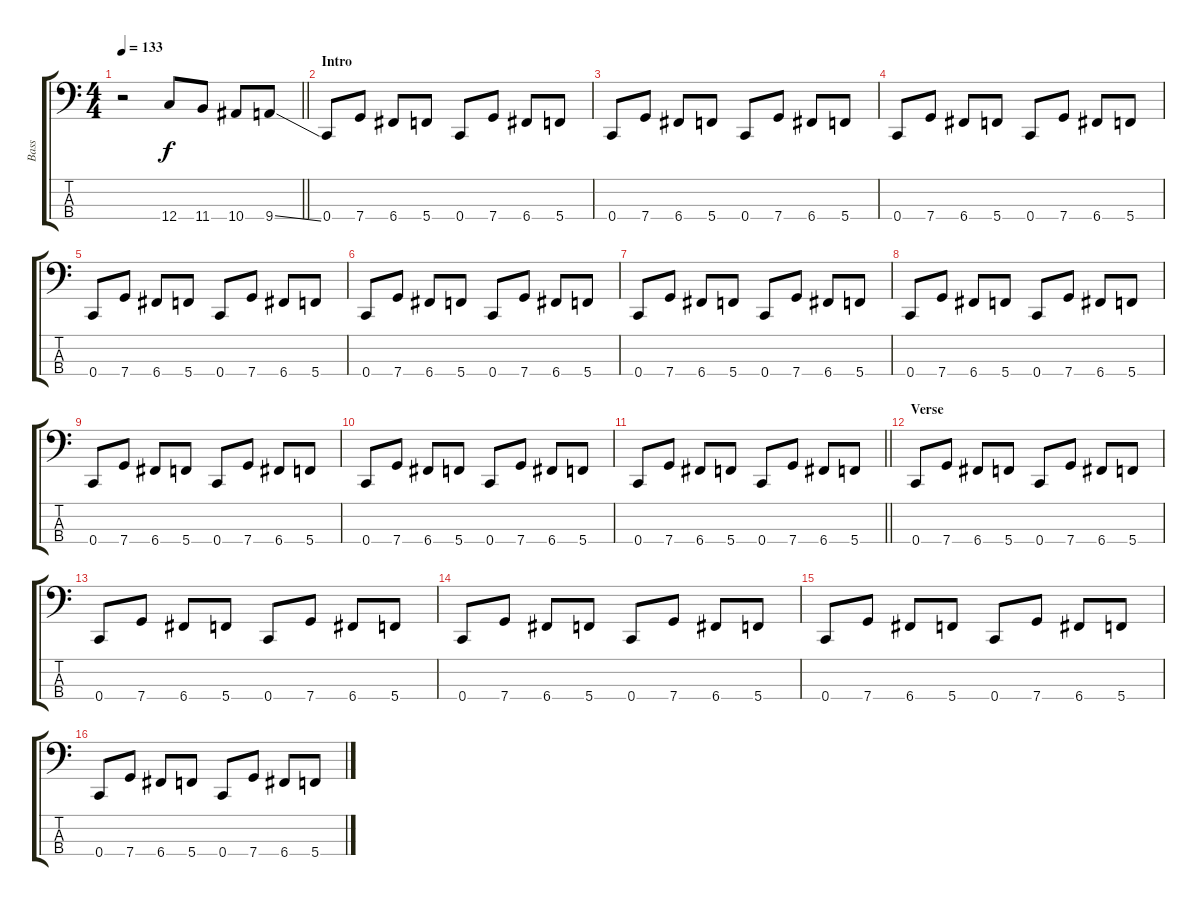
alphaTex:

\track ("Bass" "Bass") {instrument electricbasspick}
\staff {score tabs}
\tuning (F2 C2 G1 C1) {hide}
\ts (4 4)
\tempo 133
\clef f4
\barLineRight lightlight
\ks c
r.2{dy f instrument electricbasspick} 12.4.8 11.4.8 10.4.8 9.4{ss}.8 |
\section ("" "Intro")
0.4.8 7.4.8 6.4.8 5.4.8 0.4.8 7.4.8 6.4.8 5.4.8 |
0.4.8 7.4.8 6.4.8 5.4.8 0.4.8 7.4.8 6.4.8 5.4.8 |
0.4.8 7.4.8 6.4.8 5.4.8 0.4.8 7.4.8 6.4.8 5.4.8 |
0.4.8 7.4.8 6.4.8 5.4.8 0.4.8 7.4.8 6.4.8 5.4.8 |
0.4.8 7.4.8 6.4.8 5.4.8 0.4.8 7.4.8 6.4.8 5.4.8 |
0.4.8 7.4.8 6.4.8 5.4.8 0.4.8 7.4.8 6.4.8 5.4.8 |
0.4.8 7.4.8 6.4.8 5.4.8 0.4.8 7.4.8 6.4.8 5.4.8 |
0.4.8 7.4.8 6.4.8 5.4.8 0.4.8 7.4.8 6.4.8 5.4.8 |
0.4.8 7.4.8 6.4.8 5.4.8 0.4.8 7.4.8 6.4.8 5.4.8 |
\barLineRight lightlight
0.4.8 7.4.8 6.4.8 5.4.8 0.4.8 7.4.8 6.4.8 5.4.8 |
\section ("" "Verse")
0.4.8 7.4.8 6.4.8 5.4.8 0.4.8 7.4.8 6.4.8 5.4.8 |
0.4.8 7.4.8 6.4.8 5.4.8 0.4.8 7.4.8 6.4.8 5.4.8 |
0.4.8 7.4.8 6.4.8 5.4.8 0.4.8 7.4.8 6.4.8 5.4.8 |
0.4.8 7.4.8 6.4.8 5.4.8 0.4.8 7.4.8 6.4.8 5.4.8 |
0.4.8 7.4.8 6.4.8 5.4.8 0.4.8 7.4.8 6.4.8 5.4.8
